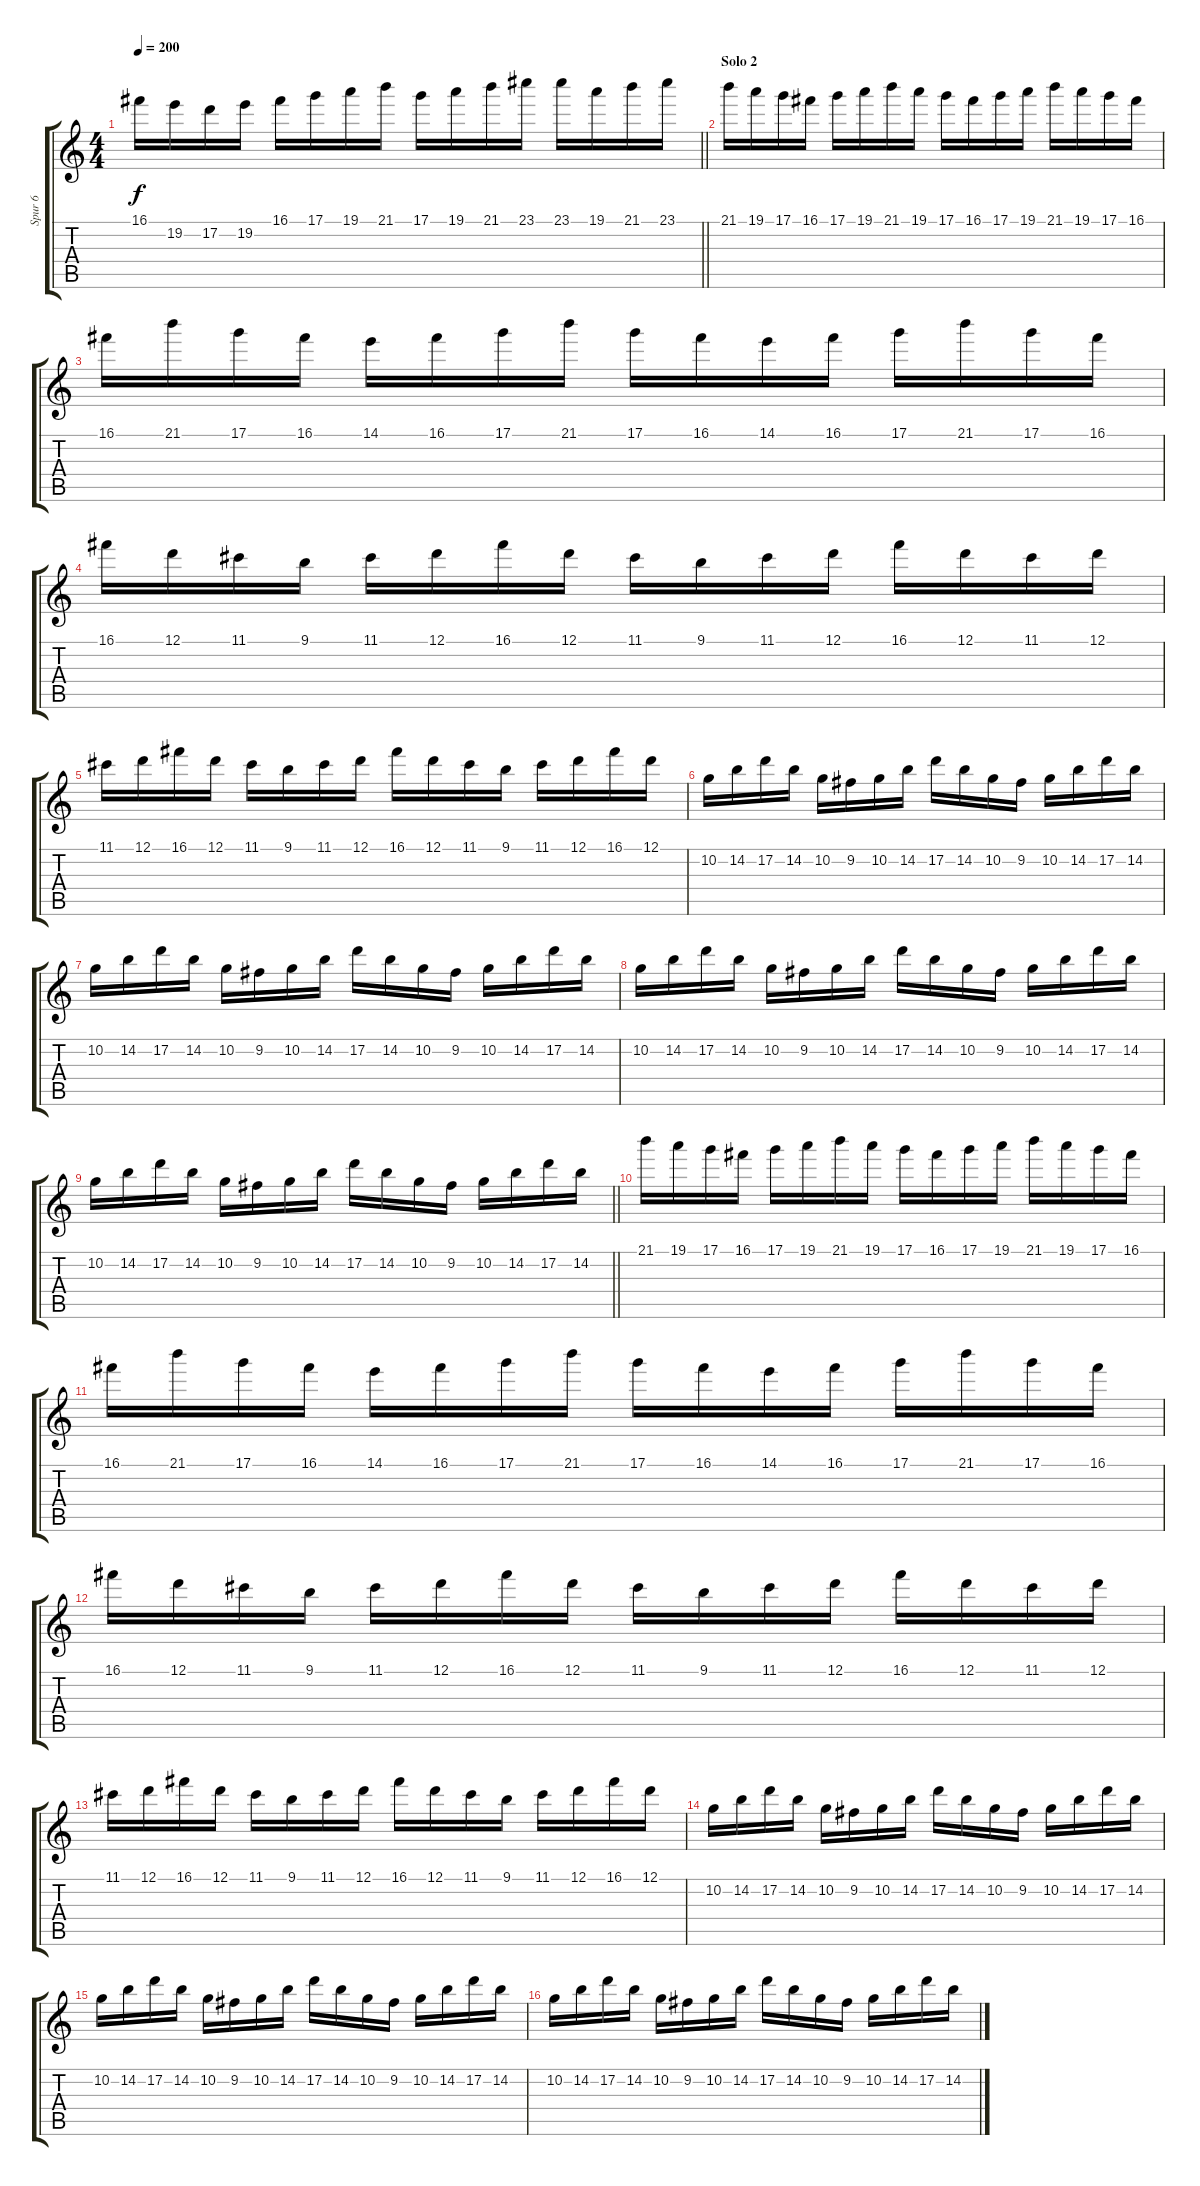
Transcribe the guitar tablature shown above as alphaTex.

\track ("Spur 6" "Spur 6") {instrument distortionguitar}
\staff {score tabs}
\tuning (D4 A3 F3 C3 G2 D2) {hide}
\ts (4 4)
\tempo 200
\clef g2
\barLineRight lightlight
\ks c
16.1.16{dy f} 19.2.16 17.2.16 19.2.16 16.1.16 17.1.16 19.1.16 21.1.16 17.1.16 19.1.16 21.1.16 23.1.16 23.1.16 19.1.16 21.1.16 23.1.16 |
\section ("" "Solo 2")
21.1.16 19.1.16 17.1.16 16.1.16 17.1.16 19.1.16 21.1.16 19.1.16 17.1.16 16.1.16 17.1.16 19.1.16 21.1.16 19.1.16 17.1.16 16.1.16 |
16.1.16 21.1.16 17.1.16 16.1.16 14.1.16 16.1.16 17.1.16 21.1.16 17.1.16 16.1.16 14.1.16 16.1.16 17.1.16 21.1.16 17.1.16 16.1.16 |
16.1.16 12.1.16 11.1.16 9.1.16 11.1.16 12.1.16 16.1.16 12.1.16 11.1.16 9.1.16 11.1.16 12.1.16 16.1.16 12.1.16 11.1.16 12.1.16 |
11.1.16 12.1.16 16.1.16 12.1.16 11.1.16 9.1.16 11.1.16 12.1.16 16.1.16 12.1.16 11.1.16 9.1.16 11.1.16 12.1.16 16.1.16 12.1.16 |
10.2.16 14.2.16 17.2.16 14.2.16 10.2.16 9.2.16 10.2.16 14.2.16 17.2.16 14.2.16 10.2.16 9.2.16 10.2.16 14.2.16 17.2.16 14.2.16 |
10.2.16 14.2.16 17.2.16 14.2.16 10.2.16 9.2.16 10.2.16 14.2.16 17.2.16 14.2.16 10.2.16 9.2.16 10.2.16 14.2.16 17.2.16 14.2.16 |
10.2.16 14.2.16 17.2.16 14.2.16 10.2.16 9.2.16 10.2.16 14.2.16 17.2.16 14.2.16 10.2.16 9.2.16 10.2.16 14.2.16 17.2.16 14.2.16 |
\barLineRight lightlight
10.2.16 14.2.16 17.2.16 14.2.16 10.2.16 9.2.16 10.2.16 14.2.16 17.2.16 14.2.16 10.2.16 9.2.16 10.2.16 14.2.16 17.2.16 14.2.16 |
21.1.16 19.1.16 17.1.16 16.1.16 17.1.16 19.1.16 21.1.16 19.1.16 17.1.16 16.1.16 17.1.16 19.1.16 21.1.16 19.1.16 17.1.16 16.1.16 |
16.1.16 21.1.16 17.1.16 16.1.16 14.1.16 16.1.16 17.1.16 21.1.16 17.1.16 16.1.16 14.1.16 16.1.16 17.1.16 21.1.16 17.1.16 16.1.16 |
16.1.16 12.1.16 11.1.16 9.1.16 11.1.16 12.1.16 16.1.16 12.1.16 11.1.16 9.1.16 11.1.16 12.1.16 16.1.16 12.1.16 11.1.16 12.1.16 |
11.1.16 12.1.16 16.1.16 12.1.16 11.1.16 9.1.16 11.1.16 12.1.16 16.1.16 12.1.16 11.1.16 9.1.16 11.1.16 12.1.16 16.1.16 12.1.16 |
10.2.16 14.2.16 17.2.16 14.2.16 10.2.16 9.2.16 10.2.16 14.2.16 17.2.16 14.2.16 10.2.16 9.2.16 10.2.16 14.2.16 17.2.16 14.2.16 |
10.2.16 14.2.16 17.2.16 14.2.16 10.2.16 9.2.16 10.2.16 14.2.16 17.2.16 14.2.16 10.2.16 9.2.16 10.2.16 14.2.16 17.2.16 14.2.16 |
10.2.16 14.2.16 17.2.16 14.2.16 10.2.16 9.2.16 10.2.16 14.2.16 17.2.16 14.2.16 10.2.16 9.2.16 10.2.16 14.2.16 17.2.16 14.2.16
